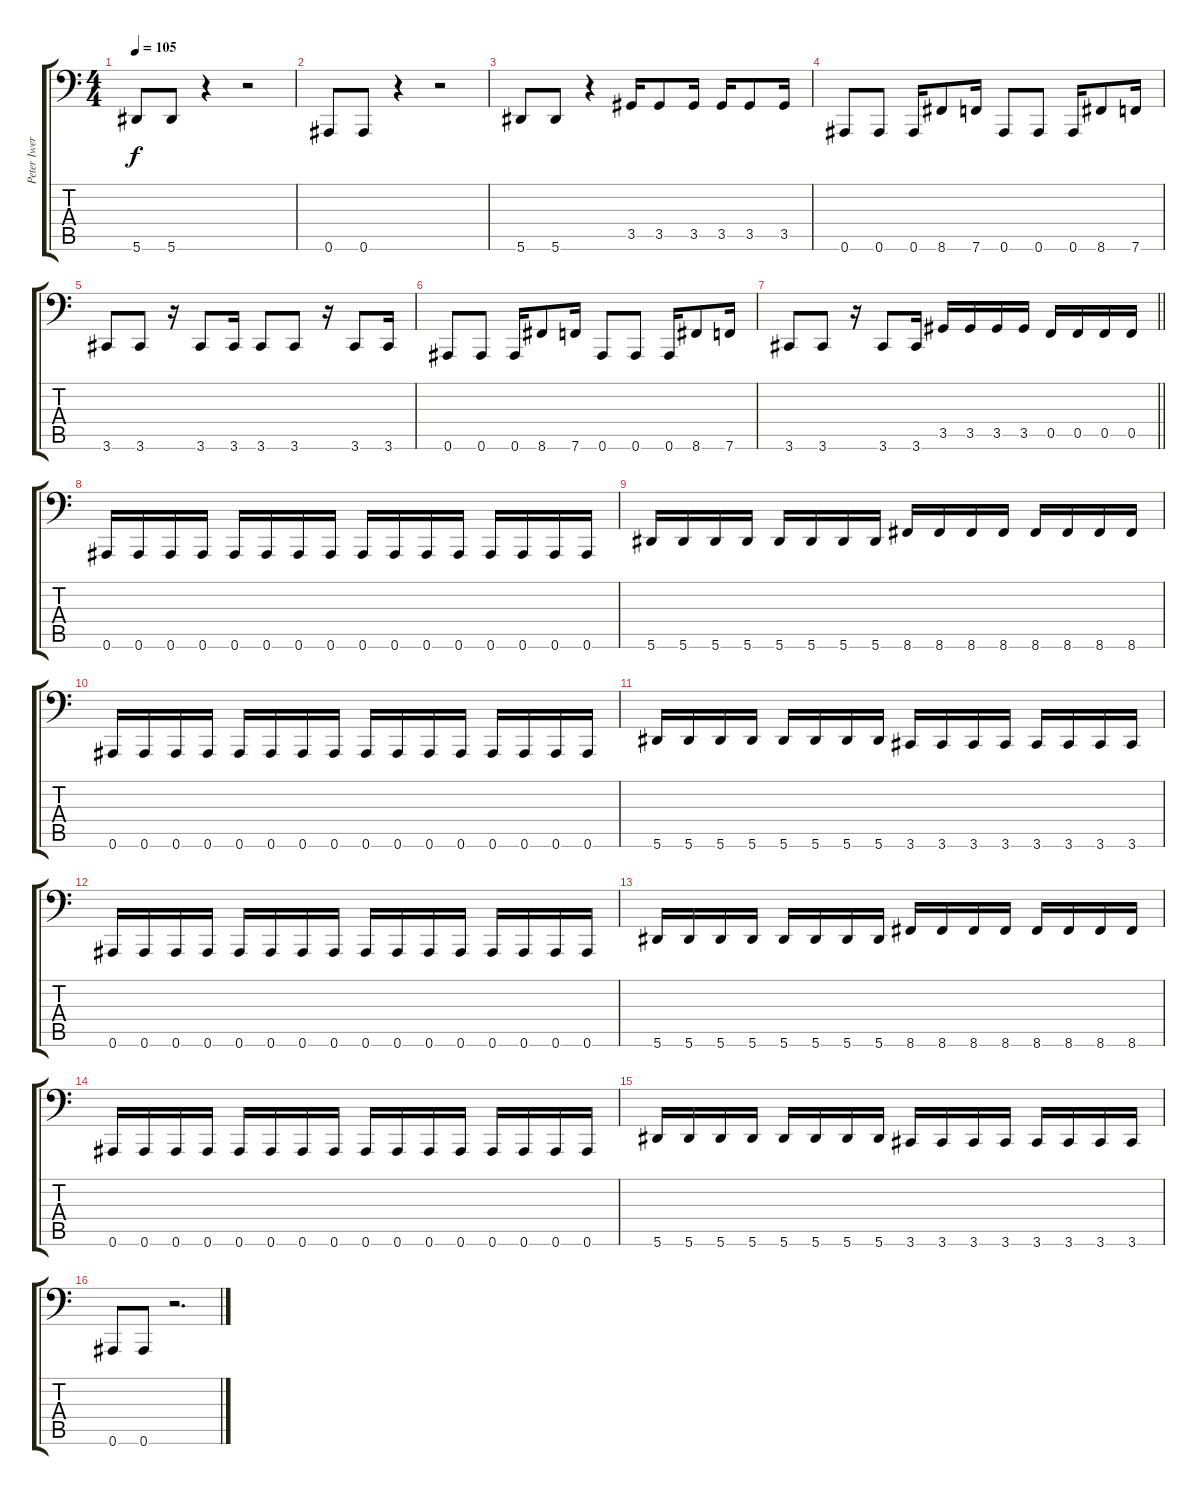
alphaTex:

\track ("Peter Iwers" "Peter Iwer") {instrument electricbassfinger}
\staff {score tabs}
\tuning (C3 G2 Eb2 Bb1 F1 Bb0) {hide}
\ts (4 4)
\tempo 105
\clef f4
\ks c
5.6.8{dy f} 5.6.8 r.4 r.2 |
0.6.8 0.6.8 r.4 r.2 |
5.6.8 5.6.8 r.4 3.5.16 3.5.8 3.5.16 3.5.16 3.5.8 3.5.16 |
0.6.8 0.6.8 0.6.16 8.6.8 7.6.16 0.6.8 0.6.8 0.6.16 8.6.8 7.6.16 |
3.6.8 3.6.8 r.16 3.6.8 3.6.16 3.6.8 3.6.8 r.16 3.6.8 3.6.16 |
0.6.8 0.6.8 0.6.16 8.6.8 7.6.16 0.6.8 0.6.8 0.6.16 8.6.8 7.6.16 |
\barLineRight lightlight
3.6.8 3.6.8 r.16 3.6.8 3.6.16 3.5.16 3.5.16 3.5.16 3.5.16 0.5.16 0.5.16 0.5.16 0.5.16 |
0.6.16 0.6.16 0.6.16 0.6.16 0.6.16 0.6.16 0.6.16 0.6.16 0.6.16 0.6.16 0.6.16 0.6.16 0.6.16 0.6.16 0.6.16 0.6.16 |
5.6.16 5.6.16 5.6.16 5.6.16 5.6.16 5.6.16 5.6.16 5.6.16 8.6.16 8.6.16 8.6.16 8.6.16 8.6.16 8.6.16 8.6.16 8.6.16 |
0.6.16 0.6.16 0.6.16 0.6.16 0.6.16 0.6.16 0.6.16 0.6.16 0.6.16 0.6.16 0.6.16 0.6.16 0.6.16 0.6.16 0.6.16 0.6.16 |
5.6.16 5.6.16 5.6.16 5.6.16 5.6.16 5.6.16 5.6.16 5.6.16 3.6.16 3.6.16 3.6.16 3.6.16 3.6.16 3.6.16 3.6.16 3.6.16 |
0.6.16 0.6.16 0.6.16 0.6.16 0.6.16 0.6.16 0.6.16 0.6.16 0.6.16 0.6.16 0.6.16 0.6.16 0.6.16 0.6.16 0.6.16 0.6.16 |
5.6.16 5.6.16 5.6.16 5.6.16 5.6.16 5.6.16 5.6.16 5.6.16 8.6.16 8.6.16 8.6.16 8.6.16 8.6.16 8.6.16 8.6.16 8.6.16 |
0.6.16 0.6.16 0.6.16 0.6.16 0.6.16 0.6.16 0.6.16 0.6.16 0.6.16 0.6.16 0.6.16 0.6.16 0.6.16 0.6.16 0.6.16 0.6.16 |
5.6.16 5.6.16 5.6.16 5.6.16 5.6.16 5.6.16 5.6.16 5.6.16 3.6.16 3.6.16 3.6.16 3.6.16 3.6.16 3.6.16 3.6.16 3.6.16 |
0.6.8 0.6.8 r.2{d}
